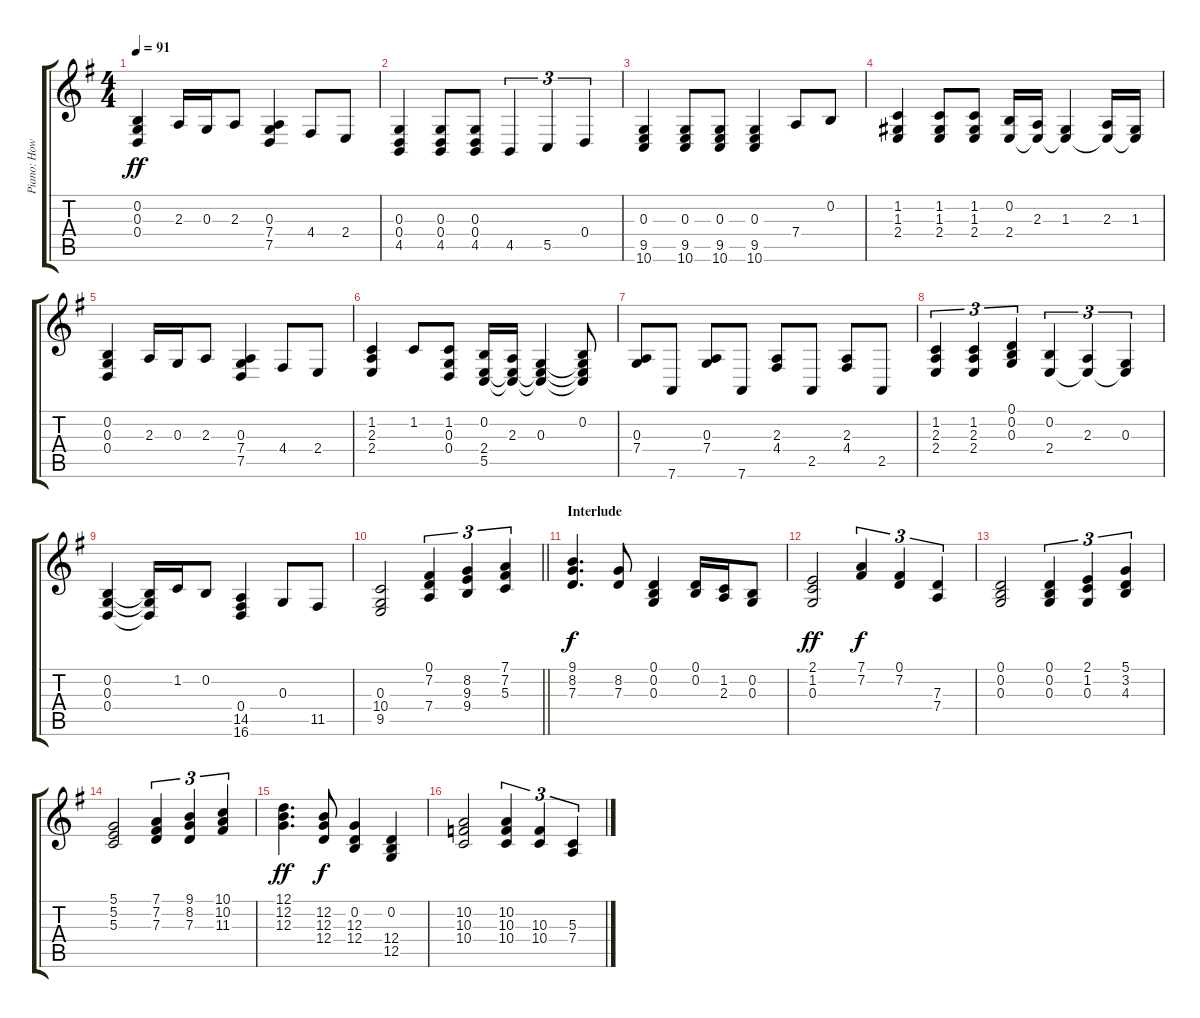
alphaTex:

\track ("Piano: Howard" "Piano: How") {instrument brightacousticpiano}
\staff {score tabs}
\tuning (D4 B3 G3 D3 G2 D2) {hide}
\ts (4 4)
\tempo 91
\clef g2
\ks g
(0.2 0.3 0.4).4{dy ff} 2.3.16 0.3.16 2.3.8 (0.3 7.4 7.5).4 4.4.8 2.4.8 |
(0.3 0.4 4.5).4 (0.3 0.4 4.5).8 (0.3 0.4 4.5).8 4.5.4{tu (3 2)} 5.5.4{tu (3 2)} 0.4.4{tu (3 2)} |
(0.3 9.5 10.6).4 (0.3 9.5 10.6).8 (0.3 9.5 10.6).8 (0.3 9.5 10.6).4 7.4.8 0.2.8 |
(1.2 1.3 2.4).4 (1.2 1.3 2.4).8 (1.2 1.3 2.4).8 (0.2 2.4).16 (2.3 2.4{t}).16 (1.3 2.4{t}).4 (2.3 2.4{t}).16 (1.3 2.4{t}).16 |
(0.2 0.3 0.4).4 2.3.16 0.3.16 2.3.8 (0.3 7.4 7.5).4 4.4.8 2.4.8 |
(1.2 2.3 2.4).4 1.2.8 (1.2 0.3 0.4).8 (0.2 2.4 5.5).16 (2.3 2.4{t} 5.5{t}).16 (0.3 2.4{t} 5.5{t}).4 (0.2 0.3{t} 2.4{t} 5.5{t}).8 |
(0.3 7.4).8 7.6.8 (0.3 7.4).8 7.6.8 (2.3 4.4).8 2.5.8 (2.3 4.4).8 2.5.8 |
(1.2 2.3 2.4).4{tu (3 2)} (1.2 2.3 2.4).4{tu (3 2)} (0.1 0.2 0.3).4{tu (3 2)} (0.2 2.4).4{tu (3 2)} (2.3 2.4{t}).4{tu (3 2)} (0.3 2.4{t}).4{tu (3 2)} |
(0.2 0.3 0.4).4 (0.2{t} 0.3{t} 0.4{t}).16 1.2.16 0.2.8 (0.4 14.5 16.6).4 0.3.8 11.5.8 |
\barLineRight lightlight
(0.3 10.4 9.5).2 (0.1 7.2 7.4).4{tu (3 2)} (8.2 9.3 9.4).4{tu (3 2)} (7.1 7.2 5.3).4{tu (3 2)} |
\section ("" "Interlude")
(9.1 8.2 7.3).4{d dy f} (8.2 7.3).8 (0.1 0.2 0.3).4 (0.1 0.2).16 (1.2 2.3).16 (0.2 0.3).8 |
(2.1 1.2 0.3).2{dy ff} (7.1 7.2).4{tu (3 2) dy f} (0.1 7.2).4{tu (3 2)} (7.3 7.4).4{tu (3 2)} |
(0.1 0.2 0.3).2 (0.1 0.2 0.3).4{tu (3 2)} (2.1 1.2 0.3).4{tu (3 2)} (5.1 3.2 4.3).4{tu (3 2)} |
(5.1 5.2 5.3).2 (7.1 7.2 7.3).4{tu (3 2)} (9.1 8.2 7.3).4{tu (3 2)} (10.1 10.2 11.3).4{tu (3 2)} |
(12.1 12.2 12.3).4{d dy ff} (12.2 12.3 12.4).8{dy f} (0.2 12.3 12.4).4 (0.2 12.4 12.5).4 |
(10.2 10.3 10.4).2 (10.2 10.3 10.4).4{tu (3 2)} (10.3 10.4).4{tu (3 2)} (5.3 7.4).4{tu (3 2)}
